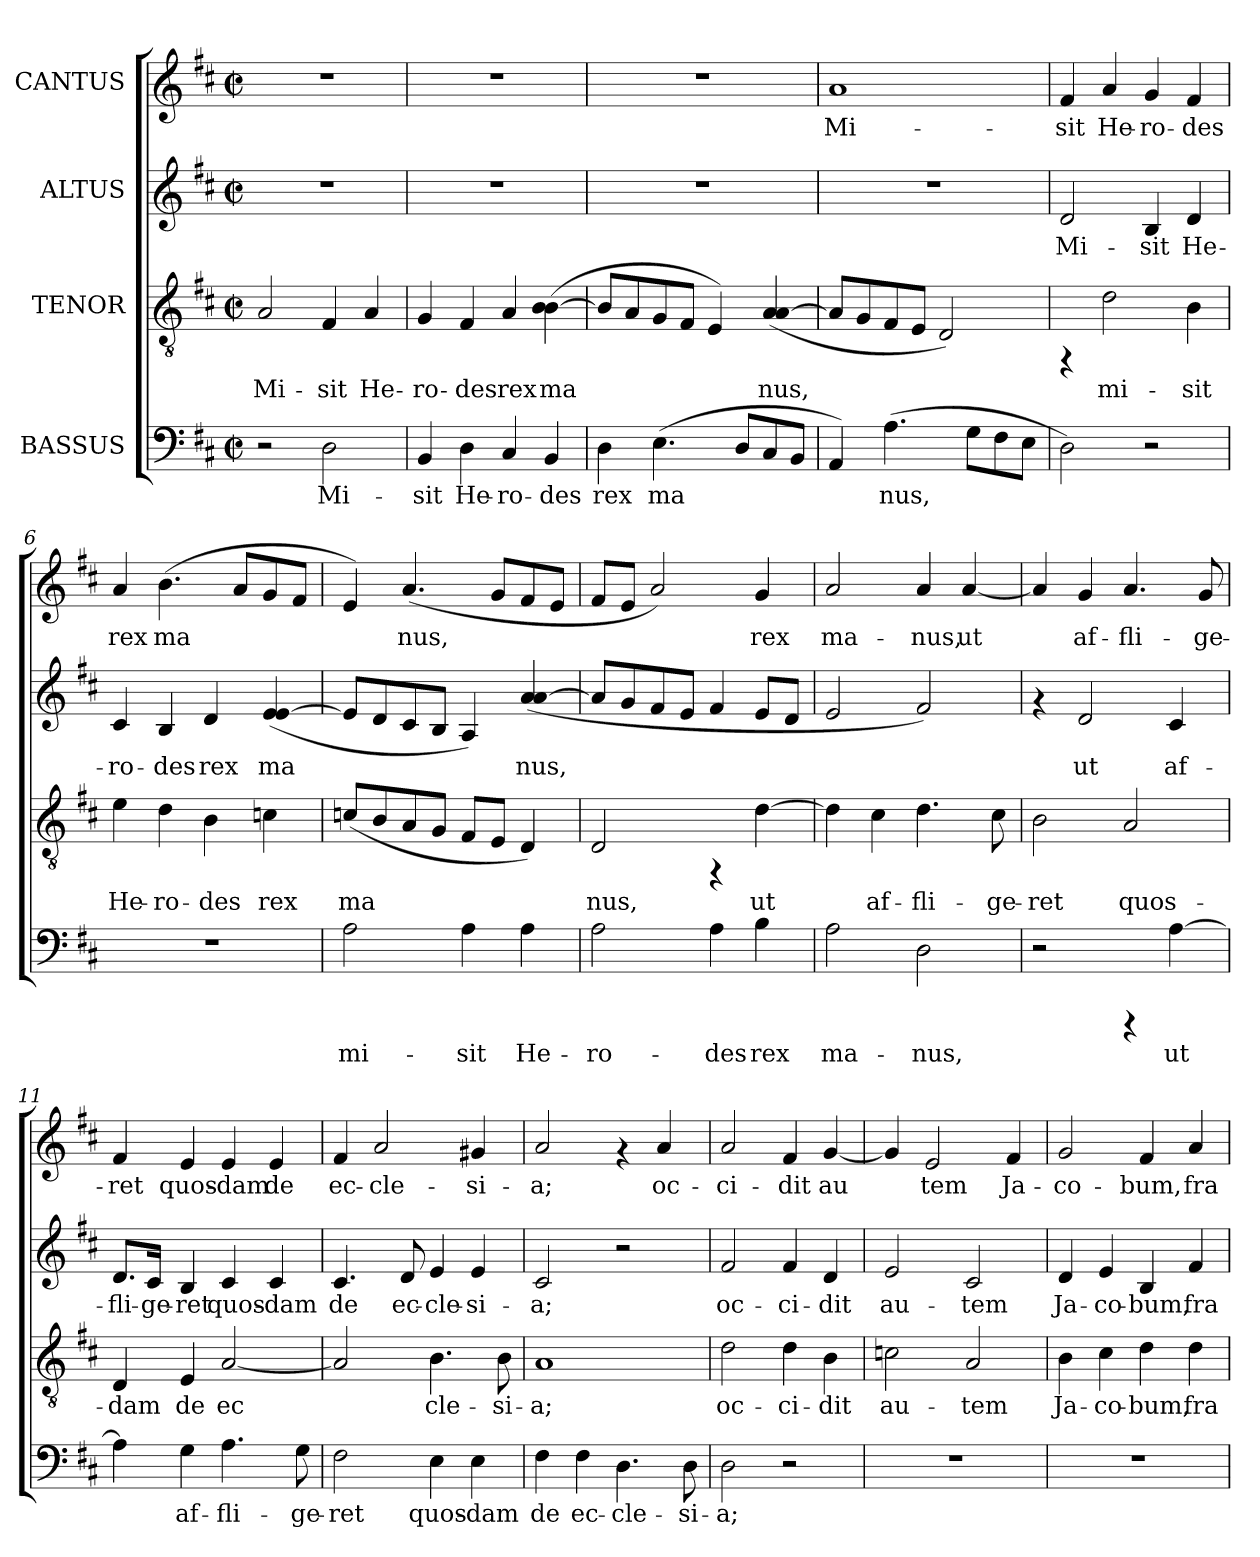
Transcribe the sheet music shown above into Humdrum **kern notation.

**kern	**text	**kern	**text	**kern	**text	**kern	**text
*part4	*part4	*part3	*part3	*part2	*part2	*part1	*part1
*staff4	*staff4	*staff3	*staff3	*staff2	*staff2	*staff1	*staff1
*I"BASSUS	*	*I"TENOR	*	*I"ALTUS	*	*I"CANTUS	*
!!LO:PB:g=z
*stria5	*	*stria5	*	*stria5	*	*stria5	*
*clefF4	*	*clefGv2	*	*clefG2	*	*clefG2	*
*k[f#c#]	*	*k[f#c#]	*	*k[f#c#]	*	*k[f#c#]	*
*D:	*	*D:	*	*D:	*	*D:	*
*M2/2	*	*M2/2	*	*M2/2	*	*M2/2	*
*met(c|)	*	*met(c|)	*	*met(c|)	*	*met(c|)	*
=1	=1	=1	=1	=1	=1	=1	=1
!	!	!	!LO:LY:b:cj	!	!	!	!
2r	.	2A/	Mi-	1r	.	1r	.
!	!LO:LY:b:cj	!	!LO:LY:b:cj	!	!	!	!
2D\	Mi-	4F#/	-sit	.	.	.	.
!	!	!	!LO:LY:b:cj	!	!	!	!
.	.	4A/	He-	.	.	.	.
=2	=2	=2	=2	=2	=2	=2	=2
!	!LO:LY:b:cj	!	!LO:LY:b:cj	!	!	!	!
4BB/	-sit	4G/	-ro-	1r	.	1r	.
!	!LO:LY:b:cj	!	!LO:LY:b:cj	!	!	!	!
4D\	He-	4F#/	-des	.	.	.	.
!	!LO:LY:b:cj	!	!LO:LY:b:cj	!	!	!	!
4C#/	-ro-	4A/	rex	.	.	.	.
!	!LO:LY:b:cj	!	!LO:LY:b:cj	!	!	!	!
4BB/	-des	(>4B\ [>4B\	ma-	.	.	.	.
=3	=3	=3	=3	=3	=3	=3	=3
!	!LO:LY:b:cj	!	!LO:LY:b:cj	!	!	!	!
4D\	rex	8B/L]	--	1r	.	1r	.
!	!	!	!LO:LY:b:cj	!	!	!	!
.	.	8A/	--	.	.	.	.
!	!LO:LY:b:cj	!	!LO:LY:b:cj	!	!	!	!
(>4.E\	ma-	8G/	--	.	.	.	.
!	!	!	!LO:LY:b:cj	!	!	!	!
.	.	8F#/J	--	.	.	.	.
!	!	!	!LO:LY:b:cj	!	!	!	!
.	.	4E/)	--	.	.	.	.
!	!LO:LY:b:cj	!	!	!	!	!	!
8D/L	--	.	.	.	.	.	.
!	!LO:LY:b:cj	!	!LO:LY:b:cj	!	!	!	!
8C#/	--	(<4A/ [<4A/	-nus,	.	.	.	.
!	!LO:LY:b:cj	!	!	!	!	!	!
8BB/J	--	.	.	.	.	.	.
=4	=4	=4	=4	=4	=4	=4	=4
!	!LO:LY:b:cj	!	!LO:LY:b:cj	!	!	!	!LO:LY:b:cj
4AA/)	--	8A/L]	.	1r	.	1a	Mi-
!	!	!	!LO:LY:b:cj	!	!	!	!
.	.	8G/	.	.	.	.	.
!	!LO:LY:b:cj	!	!LO:LY:b:cj	!	!	!	!
(>4.A\	-nus,	8F#/	.	.	.	.	.
!	!	!	!LO:LY:b:cj	!	!	!	!
.	.	8E/J	.	.	.	.	.
!	!	!	!LO:LY:b:cj	!	!	!	!
.	.	2D/)	.	.	.	.	.
!	!LO:LY:b:cj	!	!	!	!	!	!
8G\L	.	.	.	.	.	.	.
!	!LO:LY:b:cj	!	!	!	!	!	!
8F#\	.	.	.	.	.	.	.
!	!LO:LY:b:cj	!	!	!	!	!	!
8E\J	.	.	.	.	.	.	.
=5	=5	=5	=5	=5	=5	=5	=5
!	!LO:LY:b:cj	!	!	!	!LO:LY:b:cj	!	!LO:LY:b:cj
2D\)	.	4rFF	.	2d/	Mi-	4f#/	-sit
!	!	!	!LO:LY:b:cj	!	!	!	!LO:LY:b:cj
.	.	2d\	mi-	.	.	4a/	He-
!	!	!	!	!	!LO:LY:b:cj	!	!LO:LY:b:cj
2r	.	.	.	4B/	-sit	4g/	-ro-
!	!	!	!LO:LY:b:cj	!	!LO:LY:b:cj	!	!LO:LY:b:cj
.	.	4B\	-sit	4d/	He-	4f#/	-des
!!LO:LB:g=z
=6	=6	=6	=6	=6	=6	=6	=6
!	!	!	!LO:LY:b:cj	!	!LO:LY:b:cj	!	!LO:LY:b:cj
1r	.	4e\	He-	4c#/	-ro-	4a/	rex
!	!	!	!LO:LY:b:cj	!	!LO:LY:b:cj	!	!LO:LY:b:cj
.	.	4d\	-ro-	4B/	-des	(>4.b\	ma-
!	!	!	!LO:LY:b:cj	!	!LO:LY:b:cj	!	!
.	.	4B\	-des	4d/	rex	.	.
!	!	!	!	!	!	!	!LO:LY:b:cj
.	.	.	.	.	.	8a/L	--
!	!	!	!LO:LY:b:cj	!	!LO:LY:b:cj	!	!LO:LY:b:cj
.	.	4cn\	rex	(<4e/ [<4e/	ma-	8g/	--
!	!	!	!	!	!	!	!LO:LY:b:cj
.	.	.	.	.	.	8f#/J	--
=7	=7	=7	=7	=7	=7	=7	=7
!	!LO:LY:b:cj	!	!LO:LY:b:cj	!	!LO:LY:b:cj	!	!LO:LY:b:cj
2A\	mi-	(<8cn/L	ma-	8e/L]	--	4e/)	--
!	!	!	!LO:LY:b:cj	!	!LO:LY:b:cj	!	!
.	.	8B/	--	8d/	--	.	.
!	!	!	!LO:LY:b:cj	!	!LO:LY:b:cj	!	!LO:LY:b:cj
.	.	8A/	--	8c#/	--	(<4.a/	-nus,
!	!	!	!LO:LY:b:cj	!	!LO:LY:b:cj	!	!
.	.	8G/J	--	8B/J	--	.	.
!	!LO:LY:b:cj	!	!LO:LY:b:cj	!	!LO:LY:b:cj	!	!
4A\	-sit	8F#/L	--	4A/)	--	.	.
!	!	!	!LO:LY:b:cj	!	!	!	!LO:LY:b:cj
.	.	8E/J	--	.	.	8g/L	.
!	!LO:LY:b:cj	!	!LO:LY:b:cj	!	!LO:LY:b:cj	!	!LO:LY:b:cj
4A\	He-	4D/)	--	(<4a/ [<4a/	-nus,	8f#/	.
!	!	!	!	!	!	!	!LO:LY:b:cj
.	.	.	.	.	.	8e/J	.
=8	=8	=8	=8	=8	=8	=8	=8
!	!LO:LY:b:cj	!	!LO:LY:b:cj	!	!LO:LY:b:cj	!	!LO:LY:b:cj
2A\	-ro-	2D/	-nus,	8a/L]	.	8f#/L	.
!	!	!	!	!	!LO:LY:b:cj	!	!LO:LY:b:cj
.	.	.	.	8g/	.	8e/J	.
!	!	!	!	!	!LO:LY:b:cj	!	!LO:LY:b:cj
.	.	.	.	8f#/	.	2a/)	.
!	!	!	!	!	!LO:LY:b:cj	!	!
.	.	.	.	8e/J	.	.	.
!	!LO:LY:b:cj	!	!	!	!LO:LY:b:cj	!	!
4A\	-des	4rFF	.	4f#/	.	.	.
!	!LO:LY:b:cj	!	!LO:LY:b:cj	!	!LO:LY:b:cj	!	!LO:LY:b:cj
4B\	rex	[>4d\	ut	8e/L	.	4g/	rex
!	!	!	!	!	!LO:LY:b:cj	!	!
.	.	.	.	8d/J	.	.	.
=9	=9	=9	=9	=9	=9	=9	=9
!	!LO:LY:b:cj	!	!LO:LY:b:cj	!	!LO:LY:b:cj	!	!LO:LY:b:cj
2A\	ma-	4d\]	.	2e/	.	2a/	ma-
!	!	!	!LO:LY:b:cj	!	!	!	!
.	.	4c#\	af-	.	.	.	.
!	!LO:LY:b:cj	!	!LO:LY:b:cj	!	!LO:LY:b:cj	!	!LO:LY:b:cj
2D\	-nus,	4.d\	-fli-	2f#/)	.	4a/	-nus,
!	!	!	!	!	!	!	!LO:LY:b:cj
.	.	.	.	.	.	[<4a/	ut
!	!	!	!LO:LY:b:cj	!	!	!	!
.	.	8c#\	-ge-	.	.	.	.
=10	=10	=10	=10	=10	=10	=10	=10
!	!	!	!LO:LY:b:cj	!	!	!	!LO:LY:b:cj
2r	.	2B\	-ret	4rf	.	4a/]	.
!	!	!	!	!	!LO:LY:b:cj	!	!LO:LY:b:cj
.	.	.	.	2d/	ut	4g/	af-
!	!	!	!LO:LY:b:cj	!	!	!	!LO:LY:b:cj
4rCCC	.	2A/	quos-	.	.	4.a/	-fli-
!	!LO:LY:b:cj	!	!	!	!LO:LY:b:cj	!	!
[>4A\	ut	.	.	4c#/	af-	.	.
!	!	!	!	!	!	!	!LO:LY:b:cj
.	.	.	.	.	.	8g/	-ge-
!!LO:PB:g=z
=11	=11	=11	=11	=11	=11	=11	=11
!	!LO:LY:b:cj	!	!LO:LY:b:cj	!	!LO:LY:b:cj	!	!LO:LY:b:cj
4A\]	.	4D/	-dam	8.d/L	-fli-	4f#/	-ret
!	!	!	!	!	!LO:LY:b:cj	!	!
.	.	.	.	16c#/J	-ge-	.	.
!	!LO:LY:b:cj	!	!LO:LY:b:cj	!	!LO:LY:b:cj	!	!LO:LY:b:cj
4G\	af-	4E/	de	4B/	-ret	4e/	quos-
!	!LO:LY:b:cj	!	!LO:LY:b:cj	!	!LO:LY:b:cj	!	!LO:LY:b:cj
4.A\	-fli-	[<2A/	ec-	4c#/	quos-	4e/	-dam
!	!	!	!	!	!LO:LY:b:cj	!	!LO:LY:b:cj
.	.	.	.	4c#/	-dam	4e/	de
!	!LO:LY:b:cj	!	!	!	!	!	!
8G\	-ge-	.	.	.	.	.	.
=12	=12	=12	=12	=12	=12	=12	=12
!	!LO:LY:b:cj	!	!LO:LY:b:cj	!	!LO:LY:b:cj	!	!LO:LY:b:cj
2F#\	-ret	2A/]	--	4.c#/	de	4f#/	ec-
!	!	!	!	!	!	!	!LO:LY:b:cj
.	.	.	.	.	.	2a/	-cle-
!	!	!	!	!	!LO:LY:b:cj	!	!
.	.	.	.	8d/	ec-	.	.
!	!LO:LY:b:cj	!	!LO:LY:b:cj	!	!LO:LY:b:cj	!	!
4E\	quos-	4.B\	-cle-	4e/	-cle-	.	.
!	!LO:LY:b:cj	!	!	!	!LO:LY:b:cj	!	!LO:LY:b:cj
4E\	-dam	.	.	4e/	-si-	4g#X/	-si-
!	!	!	!LO:LY:b:cj	!	!	!	!
.	.	8B\	-si-	.	.	.	.
=13	=13	=13	=13	=13	=13	=13	=13
!	!LO:LY:b:cj	!	!LO:LY:b:cj	!	!LO:LY:b:cj	!	!LO:LY:b:cj
4F#\	de	1A	-a;	2c#/	-a;	2a/	-a;
!	!LO:LY:b:cj	!	!	!	!	!	!
4F#\	ec-	.	.	.	.	.	.
!	!LO:LY:b:cj	!	!	!	!	!	!
4.D\	-cle-	.	.	2r	.	4rf	.
!	!	!	!	!	!	!	!LO:LY:b:cj
.	.	.	.	.	.	4a/	oc-
!	!LO:LY:b:cj	!	!	!	!	!	!
8D\	-si-	.	.	.	.	.	.
=14	=14	=14	=14	=14	=14	=14	=14
!	!LO:LY:b:cj	!	!LO:LY:b:cj	!	!LO:LY:b:cj	!	!LO:LY:b:cj
2D\	-a;	2d\	oc-	2f#/	oc-	2a/	-ci-
!	!	!	!LO:LY:b:cj	!	!LO:LY:b:cj	!	!LO:LY:b:cj
2r	.	4d\	-ci-	4f#/	-ci-	4f#/	-dit
!	!	!	!LO:LY:b:cj	!	!LO:LY:b:cj	!	!LO:LY:b:cj
.	.	4B\	-dit	4d/	-dit	[<4g/	au-
=15	=15	=15	=15	=15	=15	=15	=15
!	!	!	!LO:LY:b:cj	!	!LO:LY:b:cj	!	!LO:LY:b:cj
1r	.	2cn\	au-	2e/	au-	4g/]	--
!	!	!	!	!	!	!	!LO:LY:b:cj
.	.	.	.	.	.	2e/	-tem
!	!	!	!LO:LY:b:cj	!	!LO:LY:b:cj	!	!
.	.	2A/	-tem	2c#/	-tem	.	.
!	!	!	!	!	!	!	!LO:LY:b:cj
.	.	.	.	.	.	4f#/	Ja-
=16	=16	=16	=16	=16	=16	=16	=16
!	!	!	!LO:LY:b:cj	!	!LO:LY:b:cj	!	!LO:LY:b:cj
1r	.	4B\	Ja-	4d/	Ja-	2g/	-co-
!	!	!	!LO:LY:b:cj	!	!LO:LY:b:cj	!	!
.	.	4c#\	-co-	4e/	-co-	.	.
!	!	!	!LO:LY:b:cj	!	!LO:LY:b:cj	!	!LO:LY:b:cj
.	.	4d\	-bum,	4B/	-bum,	4f#/	-bum,
!	!	!	!LO:LY:b:cj	!	!LO:LY:b:cj	!	!LO:LY:b:cj
.	.	4d\	fra-	4f#/	fra-	4a/	fra-
=	=	=	=	=	=	=	=
*-	*-	*-	*-	*-	*-	*-	*-
